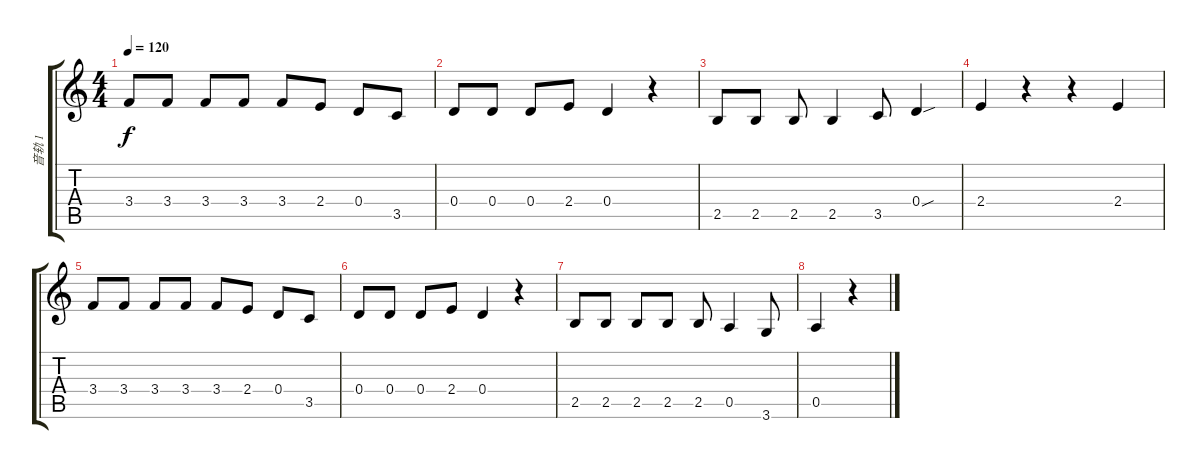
\track ("音轨 1" "音轨 1") {instrument synthbass2}
\staff {score tabs}
\tuning (E4 B3 G3 D3 A2 E2) {hide}
\ts (4 4)
\tempo 120
\clef g2
\ks c
3.4.8{dy f} 3.4.8 3.4.8 3.4.8 3.4.8 2.4.8 0.4.8 3.5.8 |
0.4.8 0.4.8 0.4.8 2.4.8 0.4.4 r.4 |
2.5.8 2.5.8 2.5.8 2.5.4 3.5.8 0.4{sou}.4 |
2.4.4 r.4 r.4 2.4.4 |
3.4.8 3.4.8 3.4.8 3.4.8 3.4.8 2.4.8 0.4.8 3.5.8 |
0.4.8 0.4.8 0.4.8 2.4.8 0.4.4 r.4 |
2.5.8 2.5.8 2.5.8 2.5.8 2.5.8 0.5.4 3.6.8 |
0.5.4 r.4
